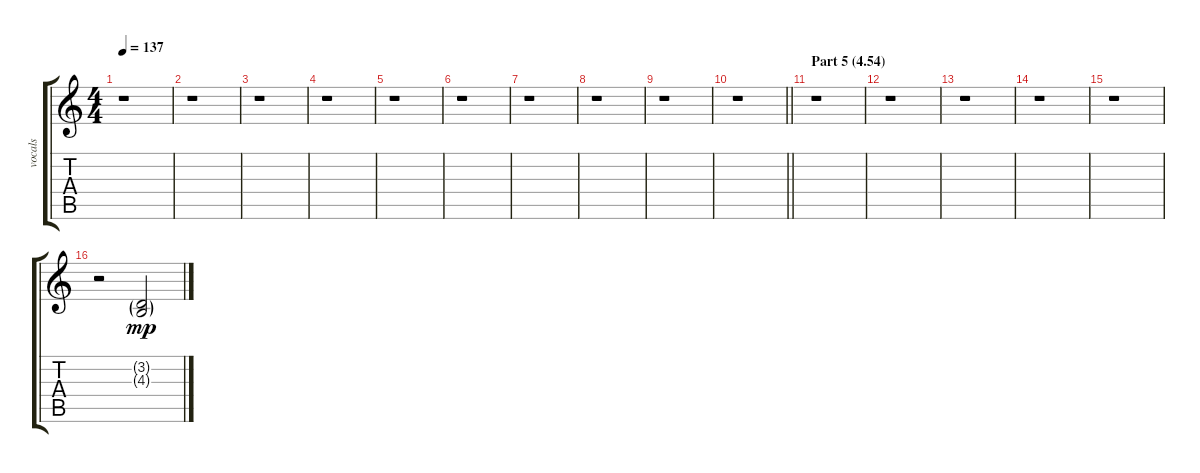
\track ("vocals" "vocals") {instrument oboe}
\staff {score tabs}
\tuning (E4 B3 G3 D3 A2 E2) {hide}
\ts (4 4)
\tempo 137
\clef g2
\ks c
r.1{dy f} |
r.1 |
r.1 |
r.1 |
r.1 |
r.1 |
r.1 |
r.1 |
r.1 |
\barLineRight lightlight
r.1 |
\section ("" "Part 5 (4.54)")
r.1 |
r.1 |
r.1 |
r.1 |
r.1 |
r.2 (3.2{g} 4.3{g}).2{dy mp}
